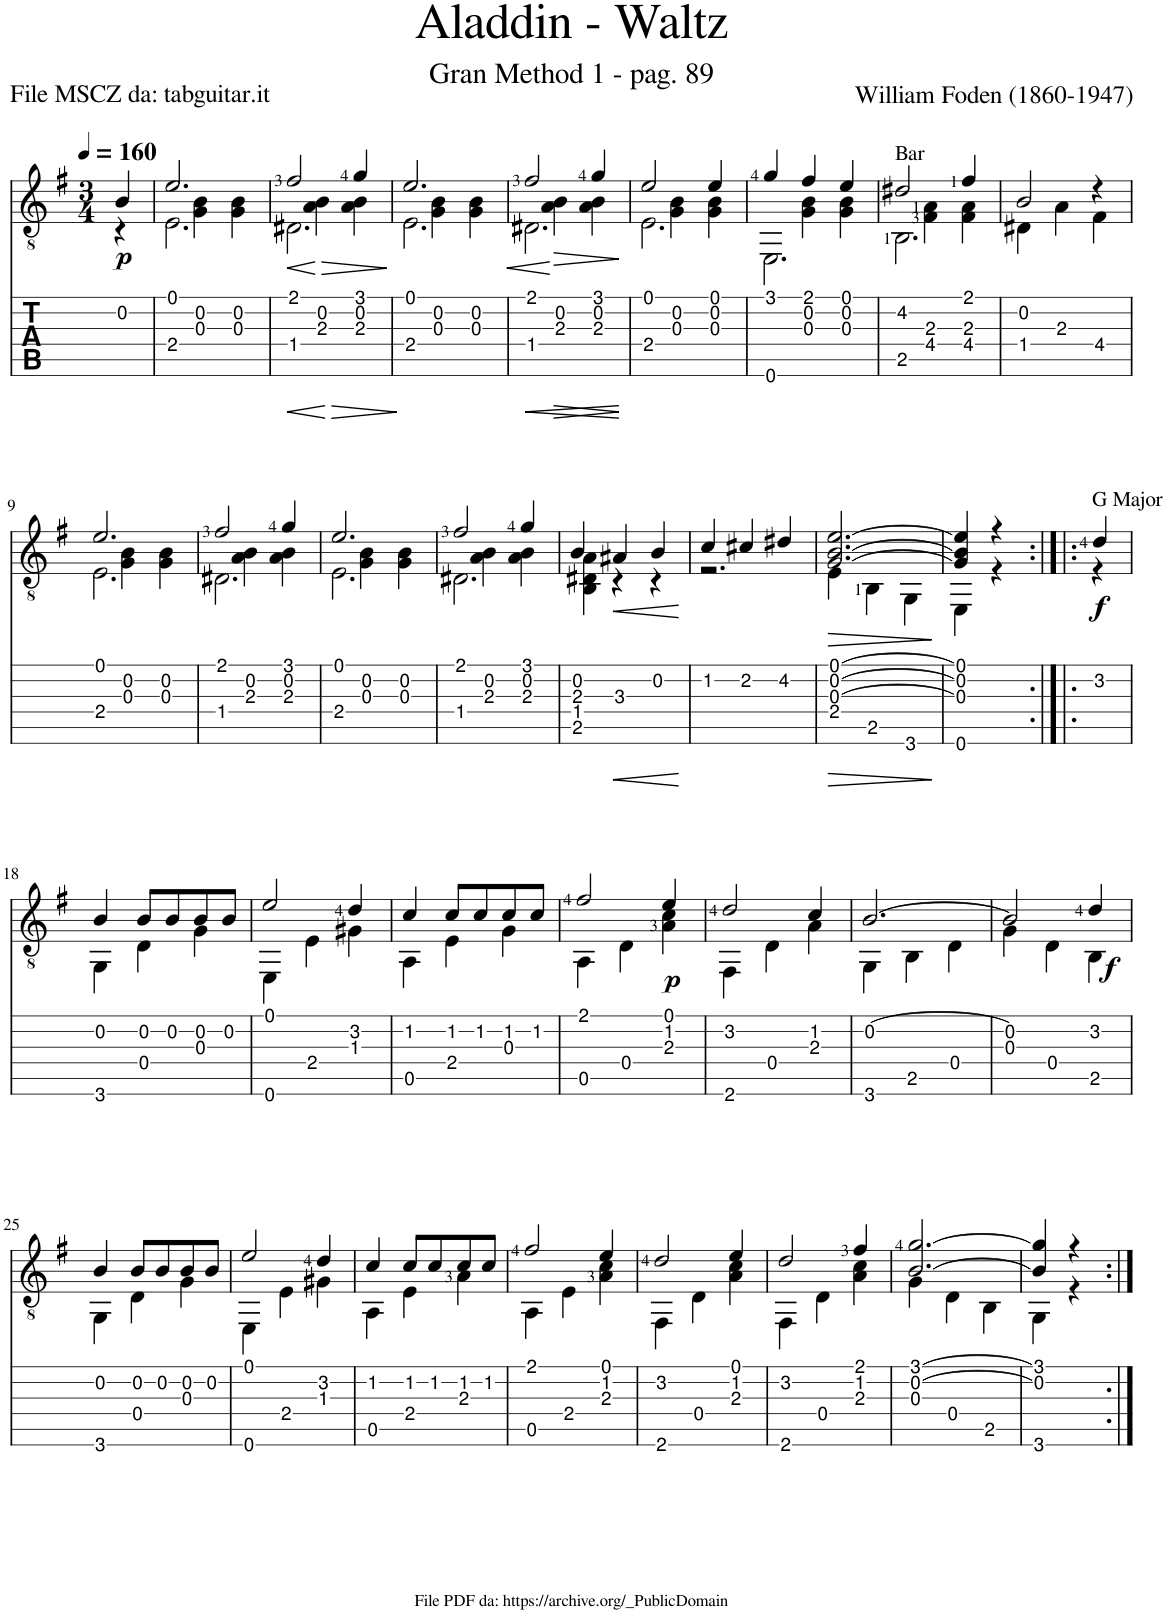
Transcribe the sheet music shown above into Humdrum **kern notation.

**kern	**kern	**dynam
*part1	*part1	*part1
*staff2	*staff1	*staff1/2
*I"Guitar	*	*
*I'Guit.	*	*
*stria6	*	*
*	*clefGv2	*
*k[f#]	*k[f#]	*
*M3/4	*M3/4	*
*MM160	*MM160	*
=	=	=
*^	*^	*
!	!	!	!	!LO:DY:b
4B	4r	4B/	4r	p
=1	=1	=1	=1	=1
*	*^	*	*^	*
2.e	4ryy	2.E	2.e/	4ryy	2.E\	.
.	4G 4B	.	.	4G\ 4B\	.	.
.	4G 4B	.	.	4G\ 4B\	.	.
=2	=2	=2	=2	=2	=2	=2
!	!	!	!	!	!	!LO:HP:b
2f#	4ryy	2.D#	2f#/	4ryy	2.D#X\	<
!	!	!	!	!	!	!LO:HP:b=2
!	!	!	!	!	!	!LO:HP:n=1:b
.	4A 4B	.	.	4A\ 4B\	.	> >
4g	4A 4B	.	4g/	4A\ 4B\	.	.
*v	*v	*v	*	*	*	*
*	*v	*v	*v	*
.	.	] [
=3	=3	=3
*^	*^	*
*	*^	*	*^	*
2.e	4ryy	2.E	2.e/	4ryy	2.E\	.
.	4G 4B	.	.	4G\ 4B\	.	.
.	4G 4B	.	.	4G\ 4B\	.	.
=4	=4	=4	=4	=4	=4	=4
!	!	!	!	!	!	!LO:HP:b
2f#	4ryy	2.D#	2f#/	4ryy	2.D#X\	<
!	!	!	!	!	!	!LO:HP:b=2
!	!	!	!	!	!	!LO:HP:n=1:b
.	4A 4B	.	.	4A\ 4B\	.	> >
4g	4A 4B	.	4g/	4A\ 4B\	.	.
*v	*v	*v	*	*	*	*
*	*v	*v	*v	*
.	.	] [ ]
=5	=5	=5
*^	*^	*
*	*^	*	*^	*
2e	4ryy	2.E	2e/	4ryy	2.E\	.
.	4G 4B	.	.	4G\ 4B\	.	.
4e	4G 4B	.	4e/	4G\ 4B\	.	.
=6	=6	=6	=6	=6	=6	=6
4g	4ryy	2.EE	4g/	4ryy	2.EE\	.
4f#	4G 4B	.	4f#/	4G\ 4B\	.	.
4e	4G 4B	.	4e/	4G\ 4B\	.	.
=7	=7	=7	=7	=7	=7	=7
!	!	!	!LO:TX:a:t=Bar	!	!	!
2d#	4ryy	2.BB	2d#X/	4ryy	2.BB\	.
.	4F# 4A	.	.	4F#\ 4A\	.	.
4f#	4F# 4A	.	4f#/	4F#\ 4A\	.	.
*	*v	*v	*	*	*	*
*	*	*	*v	*v	*
=8	=8	=8	=8	=8
2B	4D#	2B/	4D#X\	.
.	4A	.	4A\	.
4r	4F#	4r	4F#\	.
!!LO:LB:g=z
=9	=9	=9	=9	=9
*	*^	*	*^	*
2.e	4ryy	2.E	2.e/	4ryy	2.E\	.
.	4G 4B	.	.	4G\ 4B\	.	.
.	4G 4B	.	.	4G\ 4B\	.	.
=10	=10	=10	=10	=10	=10	=10
2f#	4ryy	2.D#	2f#/	4ryy	2.D#X\	.
.	4A 4B	.	.	4A\ 4B\	.	.
4g	4A 4B	.	4g/	4A\ 4B\	.	.
=11	=11	=11	=11	=11	=11	=11
2.e	4ryy	2.E	2.e/	4ryy	2.E\	.
.	4G 4B	.	.	4G\ 4B\	.	.
.	4G 4B	.	.	4G\ 4B\	.	.
=12	=12	=12	=12	=12	=12	=12
2f#	4ryy	2.D#	2f#/	4ryy	2.D#X\	.
.	4A 4B	.	.	4A\ 4B\	.	.
4g	4A 4B	.	4g/	4A\ 4B\	.	.
*	*v	*v	*	*	*	*
*	*	*	*v	*v	*
=13	=13	=13	=13	=13
4B	4BB 4D# 4A	4B/	4BB\ 4D#X\ 4A\	.
!	!	!	!	!LO:HP:b=2
!	!	!	!	!LO:HP:n=1:b
4A#	4r	4A#X/	4r	< <
4B	4r	4B/	4r	.
*v	*v	*	*	*
*	*v	*v	*
.	.	[ ]
=14	=14	=14
*^	*^	*
4c	2.r	4c/	2.r	.
4c#	.	4c#X/	.	.
4d#	.	4d#X/	.	.
=15	=15	=15	=15	=15
!	!	!	!	!LO:HP:b
[2.G [2.B [2.e	4E	[2.G/ [2.B/ [2.e/	4E\	>
.	4BB	.	4BB\	.
.	4GG	.	4GG\	.
*v	*v	*	*	*
*	*v	*v	*
.	.	] [
=16	=16	=16
*^	*^	*
4G] 4B] 4e]	4EE	4G/] 4B/] 4e/]	4EE\	.
4r	4r	4r	4r	.
=17:|!|:	=17:|!|:	=17:|!|:	=17:|!|:	=17:|!|:
!	!	!LO:TX:a:t=G Major	!	!
!	!	!	!	!LO:DY:b
4d	4r	4d/	4r	f
!!LO:LB:g=z	!!
=18	=18	=18	=18	=18
4B	4GG	4B/	4GG\	.
8BL	4D	8B/L	4D\	.
8BJ	.	8B/	.	.
8BL	4G	8B/	4G\	.
8BJ	.	8B/J	.	.
=19	=19	=19	=19	=19
2e	4EE	2e/	4EE\	.
.	4E	.	4E\	.
4d	4G#	4d/	4G#X\	.
=20	=20	=20	=20	=20
4c	4AA	4c/	4AA\	.
8cL	4E	8c/L	4E\	.
8cJ	.	8c/	.	.
8cL	4G	8c/	4G\	.
8cJ	.	8c/J	.	.
=21	=21	=21	=21	=21
2f#	4AA	2f#/	4AA\	.
.	4D	.	4D\	.
!	!	!	!	!LO:DY:a=2
4e	4A 4c	4e/	4A\ 4c\	p
=22	=22	=22	=22	=22
2d	4FF#	2d/	4FF#\	.
.	4D	.	4D\	.
4c	4A	4c/	4A\	.
=23	=23	=23	=23	=23
[2.B	4GG	[2.B/	4GG\	.
.	4BB	.	4BB\	.
.	4D	.	4D\	.
=24	=24	=24	=24	=24
2B]	4G	2B/]	4G\	.
.	4D	.	4D\	.
!	!	!	!	!LO:DY:b
4d	4BB	4d/	4BB\	f
!!LO:LB:g=z	!!
=25	=25	=25	=25	=25
4B	4GG	4B/	4GG\	.
8BL	4D	8B/L	4D\	.
8BJ	.	8B/	.	.
8BL	4G	8B/	4G\	.
8BJ	.	8B/J	.	.
=26	=26	=26	=26	=26
2e	4EE	2e/	4EE\	.
.	4E	.	4E\	.
4d	4G#	4d/	4G#X\	.
=27	=27	=27	=27	=27
4c	4AA	4c/	4AA\	.
8cL	4E	8c/L	4E\	.
8cJ	.	8c/	.	.
8cL	4A	8c/	4A\	.
8cJ	.	8c/J	.	.
=28	=28	=28	=28	=28
2f#	4AA	2f#/	4AA\	.
.	4E	.	4E\	.
4e	4A 4c	4e/	4A\ 4c\	.
=29	=29	=29	=29	=29
2d	4FF#	2d/	4FF#\	.
.	4D	.	4D\	.
4e	4A 4c	4e/	4A\ 4c\	.
=30	=30	=30	=30	=30
2d	4FF#	2d/	4FF#\	.
.	4D	.	4D\	.
4f#	4A 4c	4f#/	4A\ 4c\	.
=31	=31	=31	=31	=31
[2.B [2.g	4G	[2.B/ [2.g/	4G\	.
.	4D	.	4D\	.
.	4BB	.	4BB\	.
=32	=32	=32	=32	=32
4B] 4g]	4GG	4B/] 4g/]	4GG\	.
4r	4r	4r	4r	.
*v	*v	*	*	*
*	*v	*v	*
=:|!	=:|!	=:|!
*-	*-	*-
